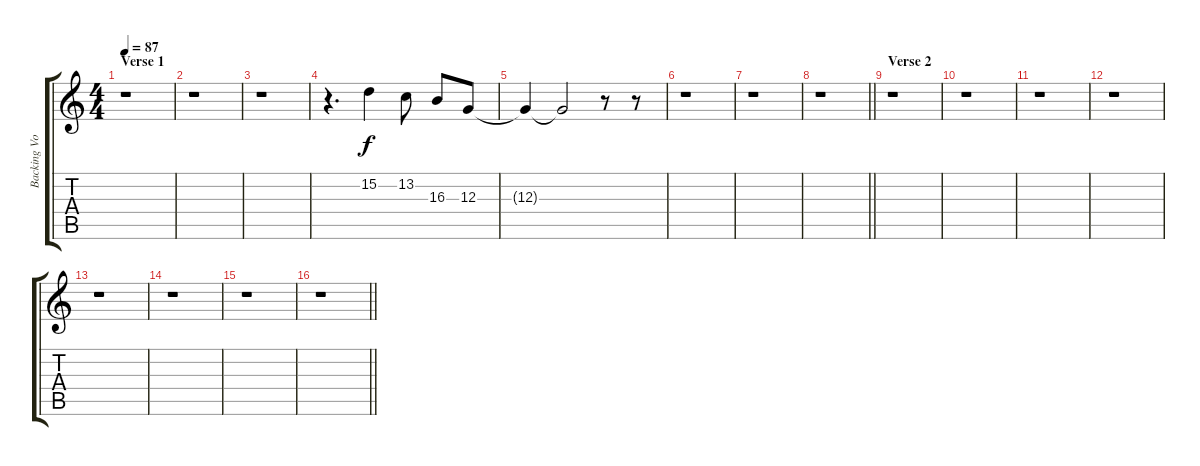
\track ("Backing Vocals No.1" "Backing Vo") {instrument lead6voice}
\staff {score tabs}
\tuning (E4 B3 G3 D3 A2 E2) {hide}
\ts (4 4)
\section ("" "Verse 1")
\tempo 87
\clef g2
\ks c
r.1{dy f} |
r.1 |
r.1 |
r.4{d} 15.2.4 13.2.8 16.3.8 12.3.8 |
12.3{t}.4 12.3{t}.2 r.8 r.8 |
r.1 |
r.1 |
\barLineRight lightlight
r.1 |
\section ("" "Verse 2")
r.1 |
r.1 |
r.1 |
r.1 |
r.1 |
r.1 |
r.1 |
\barLineRight lightlight
r.1
